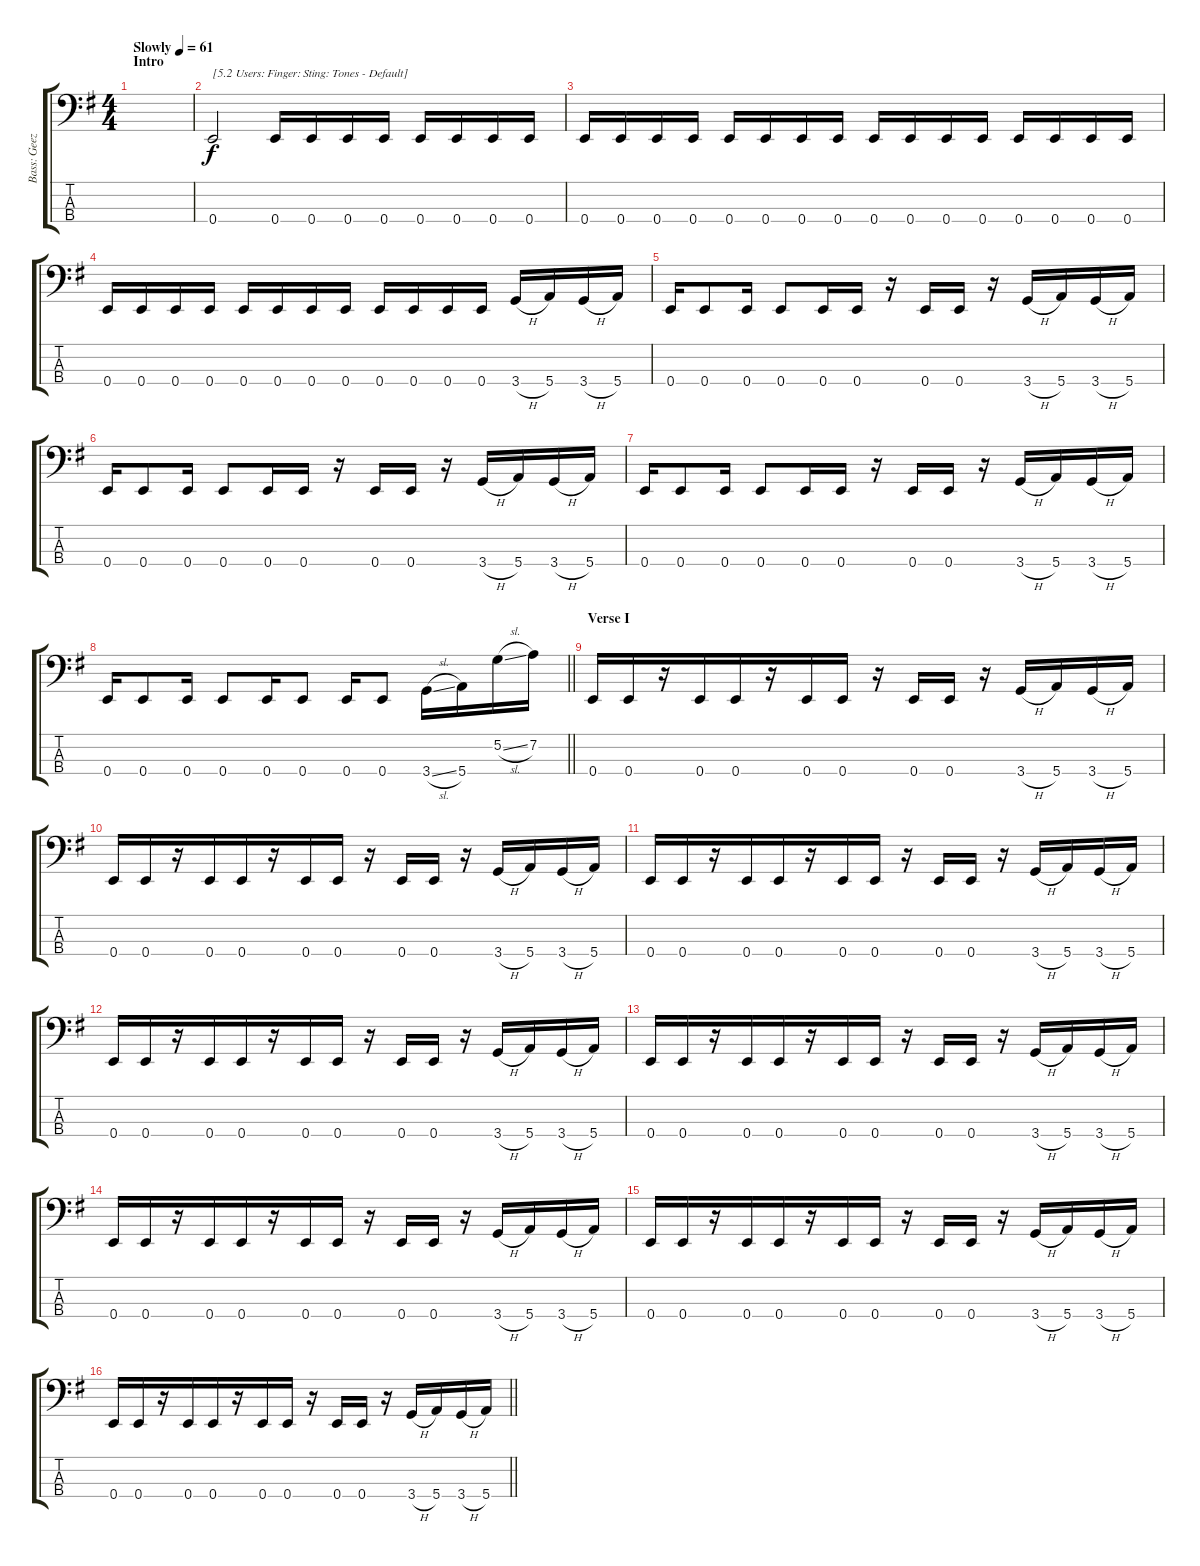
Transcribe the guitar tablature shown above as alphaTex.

\track ("Bass: Geezer" "Bass: Geez") {instrument electricbassfinger}
\staff {score tabs}
\tuning (G2 D2 A1 E1) {hide}
\ts (4 4)
\section ("" "Intro")
\tempo (61 "Slowly")
\clef f4
\ks g
|
0.4.2{txt "[5.2 Users: Finger: Sting: Tones - Default]"} 0.4.16 0.4.16 0.4.16 0.4.16 0.4.16 0.4.16 0.4.16 0.4.16 |
0.4.16 0.4.16 0.4.16 0.4.16 0.4.16 0.4.16 0.4.16 0.4.16 0.4.16 0.4.16 0.4.16 0.4.16 0.4.16 0.4.16 0.4.16 0.4.16 |
0.4.16 0.4.16 0.4.16 0.4.16 0.4.16 0.4.16 0.4.16 0.4.16 0.4.16 0.4.16 0.4.16 0.4.16 3.4{h}.16 5.4.16 3.4{h}.16 5.4.16 |
0.4.16 0.4.8 0.4.16 0.4.8 0.4.16 0.4.16 r.16 0.4.16 0.4.16 r.16 3.4{h}.16 5.4.16 3.4{h}.16 5.4.16 |
0.4.16 0.4.8 0.4.16 0.4.8 0.4.16 0.4.16 r.16 0.4.16 0.4.16 r.16 3.4{h}.16 5.4.16 3.4{h}.16 5.4.16 |
0.4.16 0.4.8 0.4.16 0.4.8 0.4.16 0.4.16 r.16 0.4.16 0.4.16 r.16 3.4{h}.16 5.4.16 3.4{h}.16 5.4.16 |
\barLineRight lightlight
0.4.16 0.4.8 0.4.16 0.4.8 0.4.16 0.4.8 0.4.16 0.4.8 3.4{sl}.16 5.4.16 5.2{sl}.16 7.2.16 |
\section ("" "Verse I")
0.4.16 0.4.16 r.16 0.4.16{beam merge} 0.4.16 r.16 0.4.16 0.4.16 r.16 0.4.16 0.4.16 r.16 3.4{h}.16 5.4.16 3.4{h}.16 5.4.16 |
0.4.16 0.4.16 r.16 0.4.16{beam merge} 0.4.16 r.16 0.4.16 0.4.16 r.16 0.4.16 0.4.16 r.16 3.4{h}.16 5.4.16 3.4{h}.16 5.4.16 |
0.4.16 0.4.16 r.16 0.4.16{beam merge} 0.4.16 r.16 0.4.16 0.4.16 r.16 0.4.16 0.4.16 r.16 3.4{h}.16 5.4.16 3.4{h}.16 5.4.16 |
0.4.16 0.4.16 r.16 0.4.16{beam merge} 0.4.16 r.16 0.4.16 0.4.16 r.16 0.4.16 0.4.16 r.16 3.4{h}.16 5.4.16 3.4{h}.16 5.4.16 |
0.4.16 0.4.16 r.16 0.4.16{beam merge} 0.4.16 r.16 0.4.16 0.4.16 r.16 0.4.16 0.4.16 r.16 3.4{h}.16 5.4.16 3.4{h}.16 5.4.16 |
0.4.16 0.4.16 r.16 0.4.16{beam merge} 0.4.16 r.16 0.4.16 0.4.16 r.16 0.4.16 0.4.16 r.16 3.4{h}.16 5.4.16 3.4{h}.16 5.4.16 |
0.4.16 0.4.16 r.16 0.4.16{beam merge} 0.4.16 r.16 0.4.16 0.4.16 r.16 0.4.16 0.4.16 r.16 3.4{h}.16 5.4.16 3.4{h}.16 5.4.16 |
\barLineRight lightlight
0.4.16 0.4.16 r.16 0.4.16{beam merge} 0.4.16 r.16 0.4.16 0.4.16 r.16 0.4.16 0.4.16 r.16 3.4{h}.16 5.4.16 3.4{h}.16 5.4.16
